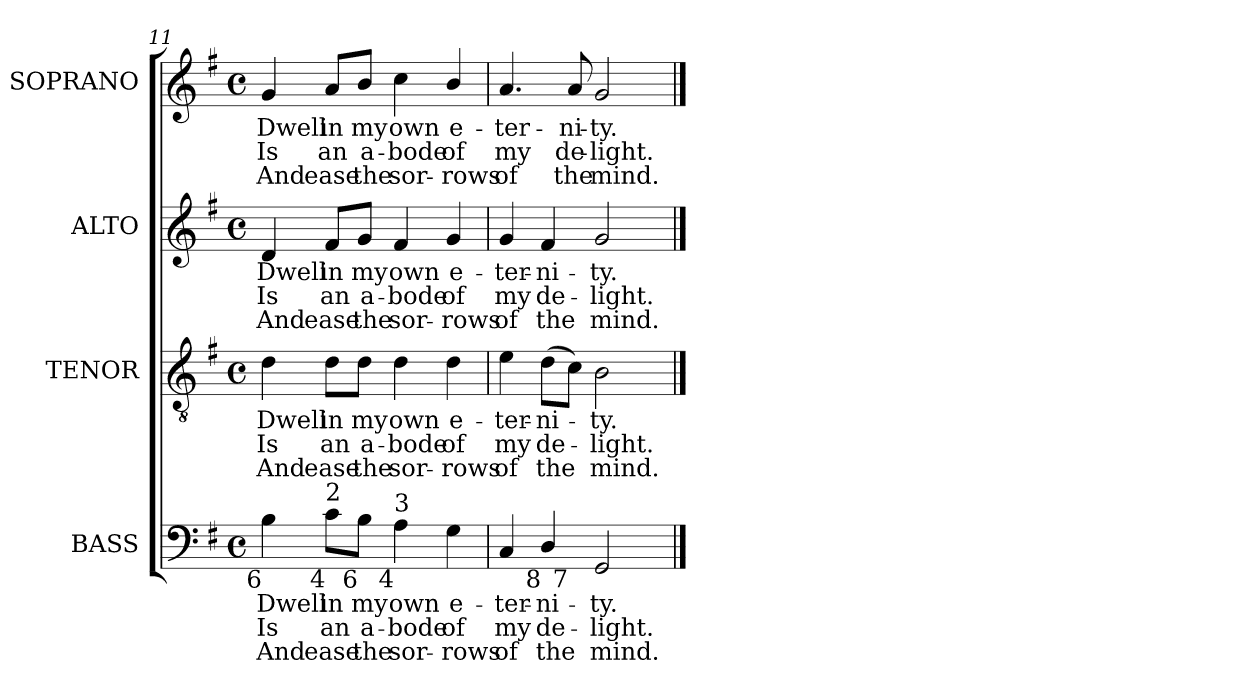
**kern	**text	**text	**text	**kern	**text	**text	**text	**kern	**text	**text	**text	**kern	**text	**text	**text
*part4	*part4	*part4	*part4	*part3	*part3	*part3	*part3	*part2	*part2	*part2	*part2	*part1	*part1	*part1	*part1
*staff4	*staff4	*staff4	*staff4	*staff3	*staff3	*staff3	*staff3	*staff2	*staff2	*staff2	*staff2	*staff1	*staff1	*staff1	*staff1
*I"BASS	*	*	*	*I"TENOR	*	*	*	*I"ALTO	*	*	*	*I"SOPRANO	*	*	*
*I'B.	*	*	*	*I'T.	*	*	*	*I'A.	*	*	*	*I'S.	*	*	*
*clefF4	*	*	*	*clefGv2	*	*	*	*clefG2	*	*	*	*clefG2	*	*	*
*	*	*	*	*ITrd7c12	*	*	*	*	*	*	*	*	*	*	*
*k[f#]	*	*	*	*k[f#]	*	*	*	*k[f#]	*	*	*	*k[f#]	*	*	*
*G:	*	*	*	*G:	*	*	*	*G:	*	*	*	*G:	*	*	*
*M4/4	*	*	*	*M4/4	*	*	*	*M4/4	*	*	*	*M4/4	*	*	*
*met(c)	*	*	*	*met(c)	*	*	*	*met(c)	*	*	*	*met(c)	*	*	*
=11	=11	=11	=11	=11	=11	=11	=11	=11	=11	=11	=11	=11	=11	=11	=11
!	!LO:LY:b:color=#000000	!LO:LY:b:color=#000000	!LO:LY:b:color=#000000	!	!	!	!	!	!	!	!	!	!	!	!
!	!	!	!	!	!LO:LY:b:color=#000000	!LO:LY:b:color=#000000	!LO:LY:b:color=#000000	!	!	!	!	!	!	!	!
!	!	!	!	!	!	!	!	!	!LO:LY:b:color=#000000	!LO:LY:b:color=#000000	!LO:LY:b:color=#000000	!	!	!	!
!LO:TX:b:rj:t=6	!	!	!	!	!	!	!	!	!	!	!	!	!	!	!
!	!	!	!	!	!	!	!	!	!	!	!	!	!LO:LY:b:color=#000000	!LO:LY:b:color=#000000	!LO:LY:b:color=#000000
4Bi\	Dwell	Is	And	4Di\	Dwell	Is	And	4di/	Dwell	Is	And	4gi/	Dwell	Is	And
!	!LO:LY:b:color=#000000	!LO:LY:b:color=#000000	!LO:LY:b:color=#000000	!	!	!	!	!	!	!	!	!	!	!	!
!	!	!	!	!	!LO:LY:b:color=#000000	!LO:LY:b:color=#000000	!LO:LY:b:color=#000000	!	!	!	!	!	!	!	!
!	!	!	!	!	!	!	!	!	!LO:LY:b:color=#000000	!LO:LY:b:color=#000000	!LO:LY:b:color=#000000	!	!	!	!
!LO:TX:b:rj:t=4	!	!	!	!	!	!	!	!	!	!	!	!	!	!	!
!LO:TX:t=2	!	!	!	!	!	!	!	!	!	!	!	!	!	!	!
!	!	!	!	!	!	!	!	!	!	!	!	!	!LO:LY:b:color=#000000	!LO:LY:b:color=#000000	!LO:LY:b:color=#000000
8ci\L	in	an	ease	8Di\L	in	an	ease	8f#i/L	in	an	ease	8ai/L	in	an	ease
!	!LO:LY:b:color=#000000	!LO:LY:b:color=#000000	!LO:LY:b:color=#000000	!	!	!	!	!	!	!	!	!	!	!	!
!	!	!	!	!	!LO:LY:b:color=#000000	!LO:LY:b:color=#000000	!LO:LY:b:color=#000000	!	!	!	!	!	!	!	!
!	!	!	!	!	!	!	!	!	!LO:LY:b:color=#000000	!LO:LY:b:color=#000000	!LO:LY:b:color=#000000	!	!	!	!
!LO:TX:b:rj:t=6	!	!	!	!	!	!	!	!	!	!	!	!	!	!	!
!	!	!	!	!	!	!	!	!	!	!	!	!	!LO:LY:b:color=#000000	!LO:LY:b:color=#000000	!LO:LY:b:color=#000000
8Bi\J	my	a-	the	8Di\J	my	a-	the	8gi/J	my	a-	the	8bi/J	my	a-	the
!	!LO:LY:b:color=#000000	!LO:LY:b:color=#000000	!LO:LY:b:color=#000000	!	!	!	!	!	!	!	!	!	!	!	!
!	!	!	!	!	!LO:LY:b:color=#000000	!LO:LY:b:color=#000000	!LO:LY:b:color=#000000	!	!	!	!	!	!	!	!
!	!	!	!	!	!	!	!	!	!LO:LY:b:color=#000000	!LO:LY:b:color=#000000	!LO:LY:b:color=#000000	!	!	!	!
!LO:TX:b:rj:t=4	!	!	!	!	!	!	!	!	!	!	!	!	!	!	!
!LO:TX:t=3	!	!	!	!	!	!	!	!	!	!	!	!	!	!	!
!	!	!	!	!	!	!	!	!	!	!	!	!	!LO:LY:b:color=#000000	!LO:LY:b:color=#000000	!LO:LY:b:color=#000000
4Ai\	own	-bode	sor-	4Di\	own	-bode	sor-	4f#i/	own	-bode	sor-	4cci\	own	-bode	sor-
!	!LO:LY:b:color=#000000	!LO:LY:b:color=#000000	!LO:LY:b:color=#000000	!	!	!	!	!	!	!	!	!	!	!	!
!	!	!	!	!	!LO:LY:b:color=#000000	!LO:LY:b:color=#000000	!LO:LY:b:color=#000000	!	!	!	!	!	!	!	!
!	!	!	!	!	!	!	!	!	!LO:LY:b:color=#000000	!LO:LY:b:color=#000000	!LO:LY:b:color=#000000	!	!	!	!
!	!	!	!	!	!	!	!	!	!	!	!	!	!LO:LY:b:color=#000000	!LO:LY:b:color=#000000	!LO:LY:b:color=#000000
4Gi\	e-	of	-rows	4Di\	e-	of	-rows	4gi/	e-	of	-rows	4bi/	e-	of	-rows
=12	=12	=12	=12	=12	=12	=12	=12	=12	=12	=12	=12	=12	=12	=12	=12
!	!LO:LY:b:color=#000000	!LO:LY:b:color=#000000	!LO:LY:b:color=#000000	!	!	!	!	!	!	!	!	!	!	!	!
!	!	!	!	!	!LO:LY:b:color=#000000	!LO:LY:b:color=#000000	!LO:LY:b:color=#000000	!	!	!	!	!	!	!	!
!	!	!	!	!	!	!	!	!	!LO:LY:b:color=#000000	!LO:LY:b:color=#000000	!LO:LY:b:color=#000000	!	!	!	!
!LO:TX:b:rj:t=6	!	!	!	!	!	!	!	!	!	!	!	!	!	!	!
!LO:TX:t=5	!	!	!	!	!	!	!	!	!	!	!	!	!	!	!
!	!	!	!	!	!	!	!	!	!	!	!	!	!LO:LY:b:color=#000000	!LO:LY:b:color=#000000	!LO:LY:b:color=#000000
*^	*	*	*	*	*	*	*	*	*	*	*	*	*	*	*
4Ci/	4.ryy	-ter-	my	of	4Ei\	-ter-	my	of	4gi/	-ter-	my	of	4.ai/	-ter-	my	of
!	!	!LO:LY:b:color=#000000	!LO:LY:b:color=#000000	!LO:LY:b:color=#000000	!	!	!	!	!	!	!	!	!	!	!	!
!	!	!	!	!	!	!LO:LY:b:color=#000000	!LO:LY:b:color=#000000	!LO:LY:b:color=#000000	!	!	!	!	!	!	!	!
!LO:TX:b:rj:t=8	!	!	!	!	!	!	!	!	!	!	!	!	!	!	!	!
!	!	!	!	!	!	!	!	!	!	!LO:LY:b:color=#000000	!LO:LY:b:color=#000000	!LO:LY:b:color=#000000	!	!	!	!
4Di/	.	-ni-	de-	the	(8Di\L	-ni-	de-	the	4f#i/	-ni-	de-	the	.	.	.	.
!	!LO:TX:b:rj:t=7	!	!	!	!	!	!	!	!	!	!	!	!	!	!	!
!	!	!	!	!	!	!	!	!	!	!	!	!	!	!LO:LY:b:color=#000000	!LO:LY:b:color=#000000	!LO:LY:b:color=#000000
.	2ryy	.	.	.	8Ci\J)	.	.	.	.	.	.	.	8ai/	-ni-	de-	the
!	!	!LO:LY:b:color=#000000	!LO:LY:b:color=#000000	!LO:LY:b:color=#000000	!	!	!	!	!	!	!	!	!	!	!	!
!	!	!	!	!	!	!LO:LY:b:color=#000000	!LO:LY:b:color=#000000	!LO:LY:b:color=#000000	!	!	!	!	!	!	!	!
!	!	!	!	!	!	!	!	!	!	!LO:LY:b:color=#000000	!LO:LY:b:color=#000000	!LO:LY:b:color=#000000	!	!	!	!
!	!	!	!	!	!	!	!	!	!	!	!	!	!	!LO:LY:b:color=#000000	!LO:LY:b:color=#000000	!LO:LY:b:color=#000000
2GGi/	.	-ty.	-light.	mind.	2BBi\	-ty.	-light.	mind.	2gi/	-ty.	-light.	mind.	2gi/	-ty.	-light.	mind.
.	8ryy	.	.	.	.	.	.	.	.	.	.	.	.	.	.	.
*v	*v	*	*	*	*	*	*	*	*	*	*	*	*	*	*	*
==	==	==	==	==	==	==	==	==	==	==	==	==	==	==	==
*-	*-	*-	*-	*-	*-	*-	*-	*-	*-	*-	*-	*-	*-	*-	*-
